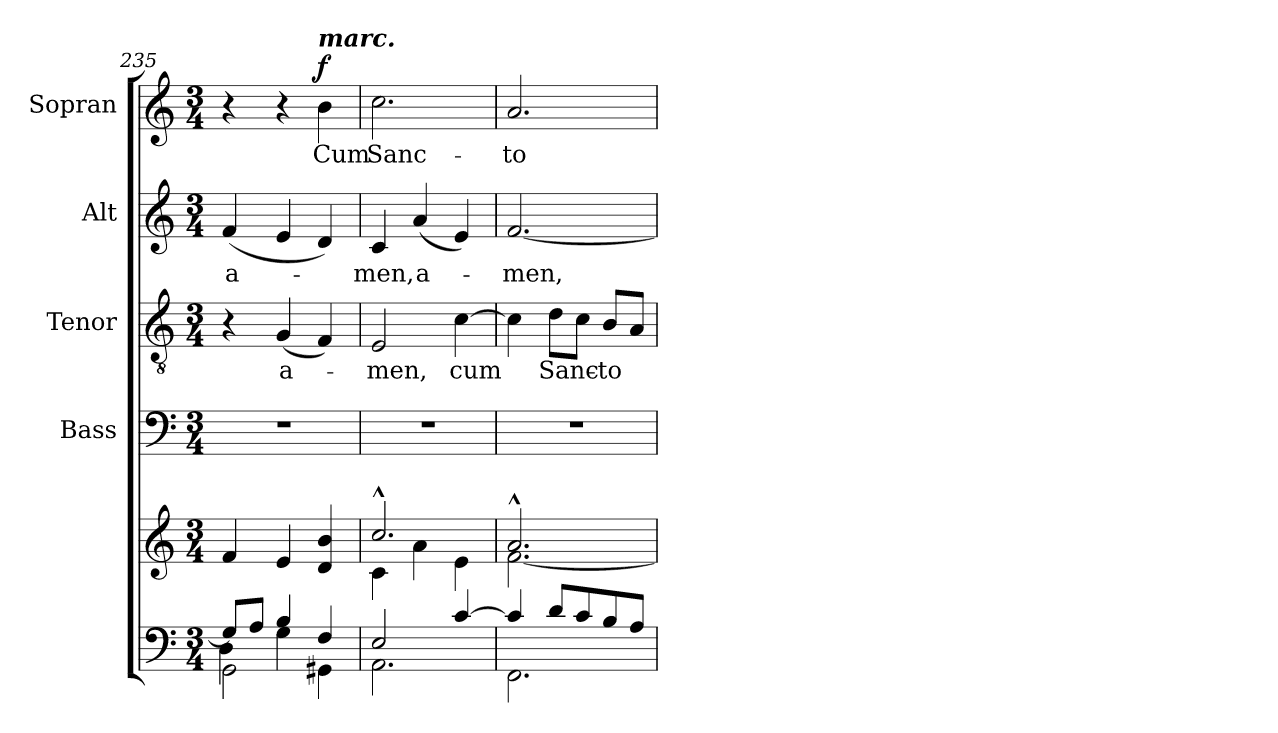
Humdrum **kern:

**kern	**kern	**kern	**kern	**text	**kern	**text	**kern	**text	**dynam
*part5	*part5	*part4	*part3	*part3	*part2	*part2	*part1	*part1	*part1
*staff6	*staff5	*staff4	*staff3	*staff3	*staff2	*staff2	*staff1	*staff1	*staff1
*	*	*I"Bass	*I"Tenor	*	*I"Alt	*	*I"Sopran	*	*
*	*	*I'B.	*I'T.	*	*I'A.	*	*I'S.	*	*
*clefF4	*clefG2	*clefF4	*clefGv2	*	*clefG2	*	*clefG2	*	*
*k[]	*k[]	*k[]	*k[]	*	*k[]	*	*k[]	*	*
*C:	*C:	*C:	*C:	*	*C:	*	*C:	*	*
*M3/4	*M3/4	*M3/4	*M3/4	*	*M3/4	*	*M3/4	*	*
=235	=235	=235	=235	=235	=235	=235	=235	=235	=235
*^	*	*	*	*	*	*	*	*	*
*	*^	*	*	*	*	*	*	*	*	*
!	!	!	!	!	!	!	!	!LO:LY:b	!	!	!
8G/L]	2GG\	4D\	4f/	2.r	4r	.	(<4f/	a-	4r	.	.
8A/J	.	.	.	.	.	.	.	.	.	.	.
!	!	!	!	!	!	!LO:LY:b	!	!	!	!	!
4B/	.	4G\	4e/	.	(<4G/	a-	4e/	.	4r	.	.
!	!	!	!	!	!	!	!	!	!LO:TX:a:Bi:t=marc.	!	!
!	!	!	!	!	!	!	!	!	!	!LO:LY:b	!LO:DY:a
4F/	4GG#X\	4ryy	4d/ 4b/	.	4F/)	.	4d/)	.	4b\	Cum	f
=236	=236	=236	=236	=236	=236	=236	=236	=236	=236	=236	=236
*	*	*	*^	*	*	*	*	*	*	*	*
!	!	!	!	!	!	!	!LO:LY:b	!	!LO:LY:b	!	!LO:LY:b	!
*	*v	*v	*	*	*	*	*	*	*	*	*	*
2E/	2.AA\	2.cc^^>/	4c\	2.r	2E/	-men,	4c/	-men,	2.cc\	Sanc-	.
!	!	!	!	!	!	!	!	!LO:LY:b	!	!	!
.	.	.	4a\	.	.	.	(<4a/	a-	.	.	.
!	!	!	!	!	!	!LO:LY:b	!	!	!	!	!
[>4c/	.	.	4e\	.	[4c\	cum	4e/)	.	.	.	.
!!LO:LB:g=z
=237	=237	=237	=237	=237	=237	=237	=237	=237	=237	=237	=237
!	!	!	!	!	!	!	!	!LO:LY:b	!	!LO:LY:b	!
4c/]	2.FF\	2.a^^>/	[<2.f\	2.r	4c\]	.	[2.f/	-men,	2.a/	-to	.
!	!	!	!	!	!	!LO:LY:b	!	!	!	!	!
8d/L	.	.	.	.	8d\L	Sanc-	.	.	.	.	.
8c/	.	.	.	.	8c\J	.	.	.	.	.	.
!	!	!	!	!	!	!LO:LY:b	!	!	!	!	!
8B/	.	.	.	.	8B/L	-to	.	.	.	.	.
8A/J	.	.	.	.	8A/J	.	.	.	.	.	.
*v	*v	*	*	*	*	*	*	*	*	*	*
*	*v	*v	*	*	*	*	*	*	*	*
=	=	=	=	=	=	=	=	=	=
*-	*-	*-	*-	*-	*-	*-	*-	*-	*-
